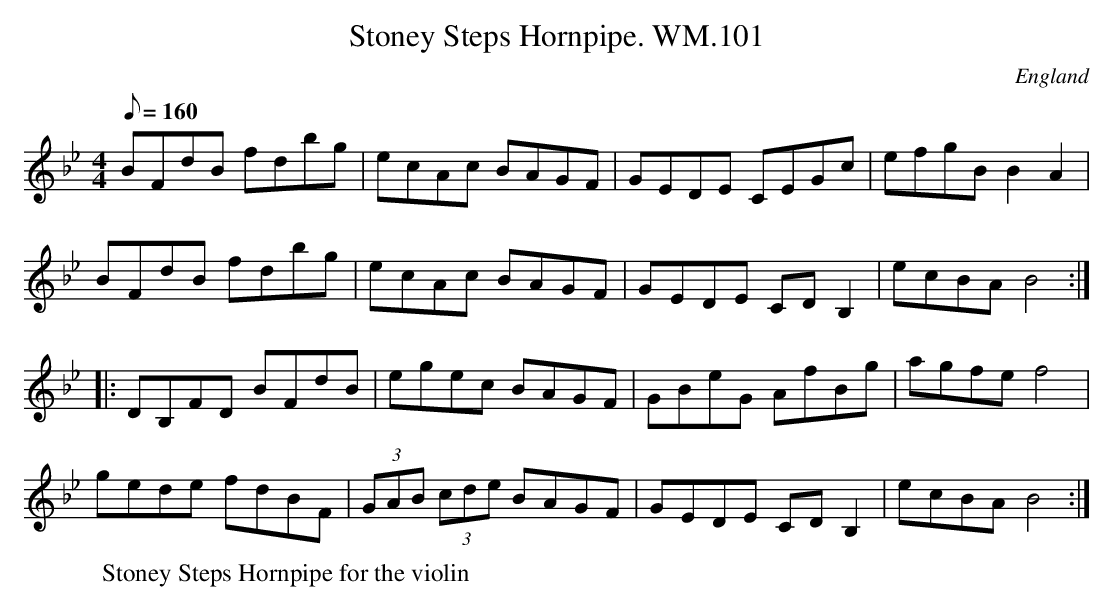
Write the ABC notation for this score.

X:1
T:Stoney Steps Hornpipe. WM.101
M:4/4
L:1/8
Q:160
O:England
W:Stoney Steps Hornpipe for the violin
K:CDor
BFdB fdbg|ecAc BAGF|GEDE CEGc|efgBB2-A2|!
BFdB fdbg|ecAc BAGF|GEDE CDB,2|ecBAB4:|!
|:DB,FD BFdB|egec BAGF|GBeG AfBg|agfef4|!
gede fdBF|(3GAB (3cde BAGF|GEDE CD B,2|ecBAB4:|]
